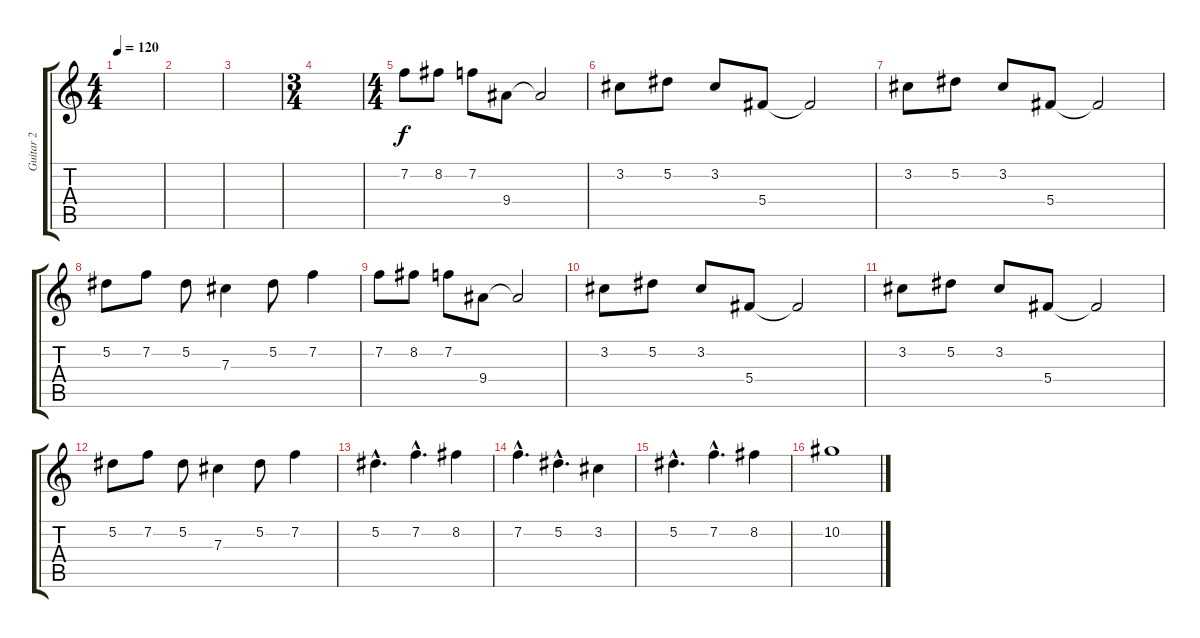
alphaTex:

\track ("Guitar 2" "Guitar 2") {instrument electricguitarclean}
\staff {score tabs}
\tuning (Eb4 Bb3 Gb3 Db3 Ab2 Eb2) {hide}
\ts (4 4)
\tempo 120
\clef g2
\ks c
|
|
|
\ts (3 4)
|
\ts (4 4)
7.2.8 8.2.8 7.2.8 9.4.8 9.4{t}.2 |
3.2.8 5.2.8 3.2.8 5.4.8 5.4{t}.2 |
3.2.8 5.2.8 3.2.8 5.4.8 5.4{t}.2 |
5.2.8 7.2.8 5.2.8 7.3.4 5.2.8 7.2.4 |
7.2.8 8.2.8 7.2.8 9.4.8 9.4{t}.2 |
3.2.8 5.2.8 3.2.8 5.4.8 5.4{t}.2 |
3.2.8 5.2.8 3.2.8 5.4.8 5.4{t}.2 |
5.2.8 7.2.8 5.2.8 7.3.4 5.2.8 7.2.4 |
5.2{hac}.4{d} 7.2{hac}.4{d} 8.2.4 |
7.2{hac}.4{d} 5.2{hac}.4{d} 3.2.4 |
5.2{hac}.4{d} 7.2{hac}.4{d} 8.2.4 |
10.2.1
